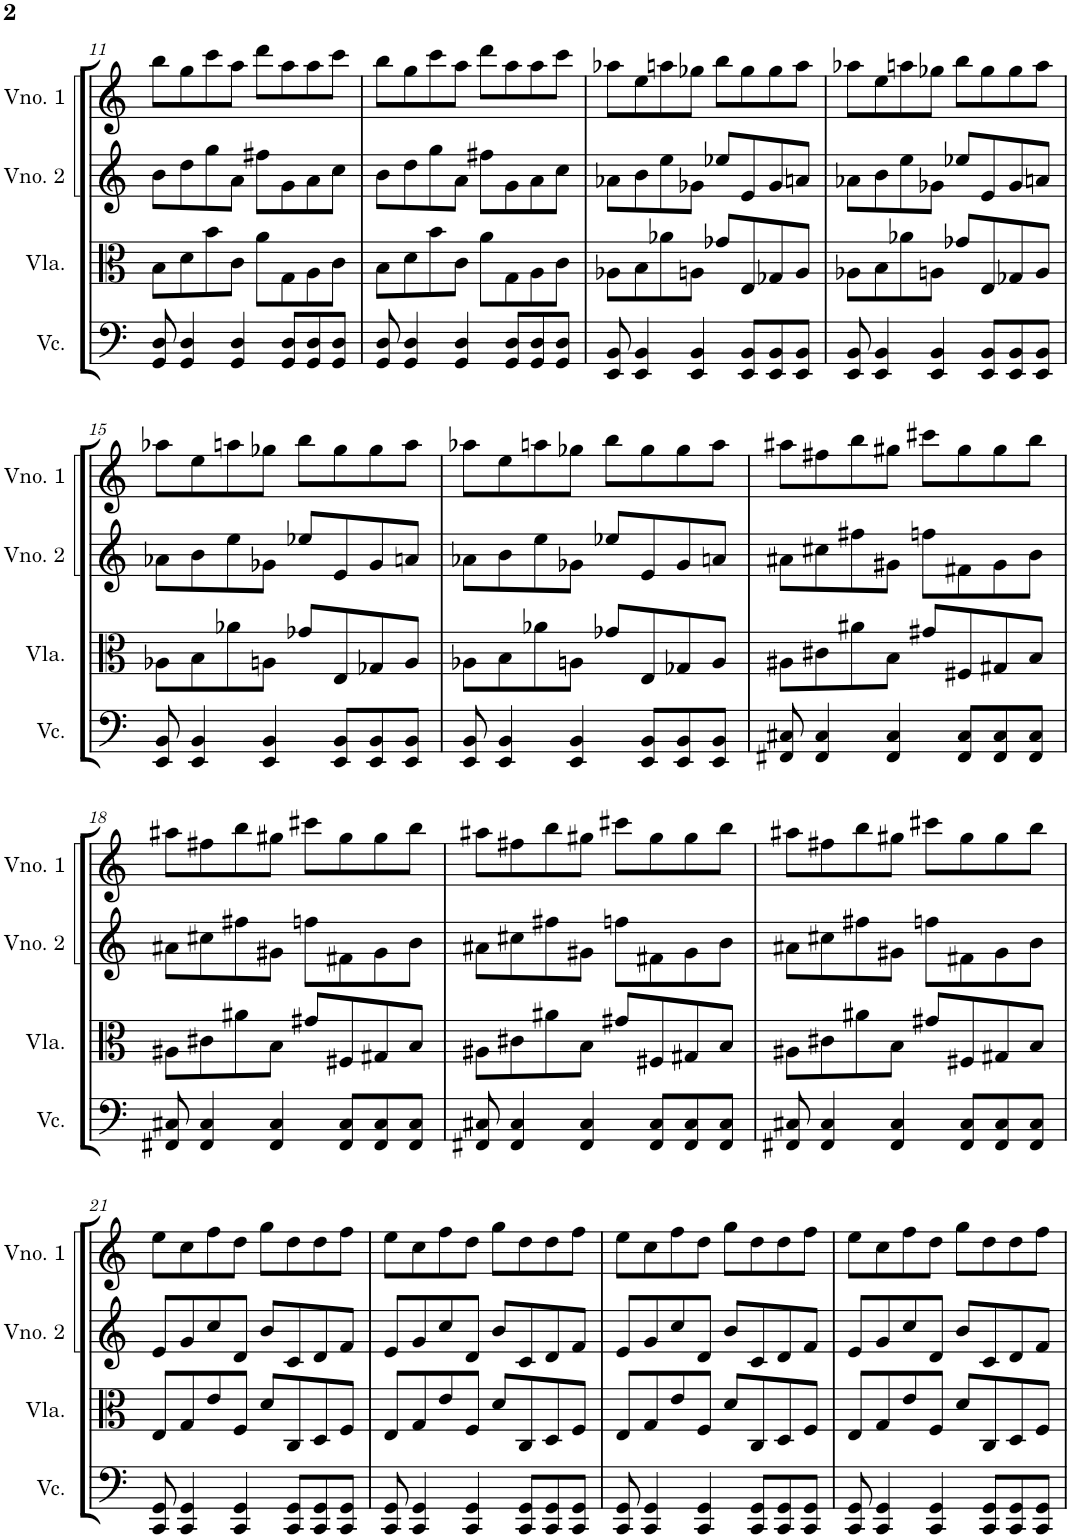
**kern	**kern	**kern	**kern
*part4	*part3	*part2	*part1
*staff4	*staff3	*staff2	*staff1
*I"Violoncelo	*I"Viola	*I"Violino 2	*I"Violino 1
*I'Vc.	*I'Vla.	*I'Vno. 2	*I'Vno. 1
!!LO:PB:g=z
*clefF4	*clefC3	*clefG2	*clefG2
*k[]	*k[]	*k[]	*k[]
*M4/4	*M4/4	*M4/4	*M4/4
=11	=11	=11	=11
8GG/ 8D/	8B\L	8b\L	8bb\L
4GG/ 4D/	8d\	8dd\	8gg\
.	8b\	8gg\	8ccc\
4GG/ 4D/	8c\J	8a\J	8aa\J
.	8a\L	8ff#X\L	8ddd\L
8GG/ 8D/L	8G\	8g\	8aa\
8GG/ 8D/	8A\	8a\	8aa\
8GG/ 8D/J	8c\J	8cc\J	8ccc\J
=12	=12	=12	=12
8GG/ 8D/	8B\L	8b\L	8bb\L
4GG/ 4D/	8d\	8dd\	8gg\
.	8b\	8gg\	8ccc\
4GG/ 4D/	8c\J	8a\J	8aa\J
.	8a\L	8ff#X\L	8ddd\L
8GG/ 8D/L	8G\	8g\	8aa\
8GG/ 8D/	8A\	8a\	8aa\
8GG/ 8D/J	8c\J	8cc\J	8ccc\J
=13	=13	=13	=13
8EE/ 8BB/	8A-X\L	8a-X\L	8aa-X\L
4EE/ 4BB/	8B\	8b\	8ee\
.	8a-X\	8ee\	8aan\
4EE/ 4BB/	8An\J	8g-X\J	8gg-X\J
.	8g-X/L	8ee-X/L	8bb\L
8EE/ 8BB/L	8E/	8e/	8gg-\
8EE/ 8BB/	8G-X/	8g-/	8gg-\
8EE/ 8BB/J	8A/J	8an/J	8aa\J
=14	=14	=14	=14
8EE/ 8BB/	8A-X\L	8a-X\L	8aa-X\L
4EE/ 4BB/	8B\	8b\	8ee\
.	8a-X\	8ee\	8aan\
4EE/ 4BB/	8An\J	8g-X\J	8gg-X\J
.	8g-X/L	8ee-X/L	8bb\L
8EE/ 8BB/L	8E/	8e/	8gg-\
8EE/ 8BB/	8G-X/	8g-/	8gg-\
8EE/ 8BB/J	8A/J	8an/J	8aa\J
!!LO:LB:g=z
=15	=15	=15	=15
8EE/ 8BB/	8A-X\L	8a-X\L	8aa-X\L
4EE/ 4BB/	8B\	8b\	8ee\
.	8a-X\	8ee\	8aan\
4EE/ 4BB/	8An\J	8g-X\J	8gg-X\J
.	8g-X/L	8ee-X/L	8bb\L
8EE/ 8BB/L	8E/	8e/	8gg-\
8EE/ 8BB/	8G-X/	8g-/	8gg-\
8EE/ 8BB/J	8A/J	8an/J	8aa\J
=16	=16	=16	=16
8EE/ 8BB/	8A-X\L	8a-X\L	8aa-X\L
4EE/ 4BB/	8B\	8b\	8ee\
.	8a-X\	8ee\	8aan\
4EE/ 4BB/	8An\J	8g-X\J	8gg-X\J
.	8g-X/L	8ee-X/L	8bb\L
8EE/ 8BB/L	8E/	8e/	8gg-\
8EE/ 8BB/	8G-X/	8g-/	8gg-\
8EE/ 8BB/J	8A/J	8an/J	8aa\J
=17	=17	=17	=17
8FF#X/ 8C#X/	8A#X\L	8a#X\L	8aa#X\L
4FF#/ 4C#/	8c#X\	8cc#X\	8ff#X\
.	8a#X\	8ff#X\	8bb\
4FF#/ 4C#/	8B\J	8g#X\J	8gg#X\J
.	8g#X/L	8ffn\L	8ccc#X\L
8FF#/ 8C#/L	8F#X/	8f#X\	8gg#\
8FF#/ 8C#/	8G#X/	8g#\	8gg#\
8FF#/ 8C#/J	8B/J	8b\J	8bb\J
!!LO:LB:g=z
=18	=18	=18	=18
8FF#X/ 8C#X/	8A#X\L	8a#X\L	8aa#X\L
4FF#/ 4C#/	8c#X\	8cc#X\	8ff#X\
.	8a#X\	8ff#X\	8bb\
4FF#/ 4C#/	8B\J	8g#X\J	8gg#X\J
.	8g#X/L	8ffn\L	8ccc#X\L
8FF#/ 8C#/L	8F#X/	8f#X\	8gg#\
8FF#/ 8C#/	8G#X/	8g#\	8gg#\
8FF#/ 8C#/J	8B/J	8b\J	8bb\J
=19	=19	=19	=19
8FF#X/ 8C#X/	8A#X\L	8a#X\L	8aa#X\L
4FF#/ 4C#/	8c#X\	8cc#X\	8ff#X\
.	8a#X\	8ff#X\	8bb\
4FF#/ 4C#/	8B\J	8g#X\J	8gg#X\J
.	8g#X/L	8ffn\L	8ccc#X\L
8FF#/ 8C#/L	8F#X/	8f#X\	8gg#\
8FF#/ 8C#/	8G#X/	8g#\	8gg#\
8FF#/ 8C#/J	8B/J	8b\J	8bb\J
=20	=20	=20	=20
8FF#X/ 8C#X/	8A#X\L	8a#X\L	8aa#X\L
4FF#/ 4C#/	8c#X\	8cc#X\	8ff#X\
.	8a#X\	8ff#X\	8bb\
4FF#/ 4C#/	8B\J	8g#X\J	8gg#X\J
.	8g#X/L	8ffn\L	8ccc#X\L
8FF#/ 8C#/L	8F#X/	8f#X\	8gg#\
8FF#/ 8C#/	8G#X/	8g#\	8gg#\
8FF#/ 8C#/J	8B/J	8b\J	8bb\J
!!LO:LB:g=z
=21	=21	=21	=21
8CC/ 8GG/	8E/L	8e/L	8ee\L
4CC/ 4GG/	8G/	8g/	8cc\
.	8e/	8cc/	8ff\
4CC/ 4GG/	8F/J	8d/J	8dd\J
.	8d/L	8b/L	8gg\L
8CC/ 8GG/L	8C/	8c/	8dd\
8CC/ 8GG/	8D/	8d/	8dd\
8CC/ 8GG/J	8F/J	8f/J	8ff\J
=22	=22	=22	=22
8CC/ 8GG/	8E/L	8e/L	8ee\L
4CC/ 4GG/	8G/	8g/	8cc\
.	8e/	8cc/	8ff\
4CC/ 4GG/	8F/J	8d/J	8dd\J
.	8d/L	8b/L	8gg\L
8CC/ 8GG/L	8C/	8c/	8dd\
8CC/ 8GG/	8D/	8d/	8dd\
8CC/ 8GG/J	8F/J	8f/J	8ff\J
=23	=23	=23	=23
8CC/ 8GG/	8E/L	8e/L	8ee\L
4CC/ 4GG/	8G/	8g/	8cc\
.	8e/	8cc/	8ff\
4CC/ 4GG/	8F/J	8d/J	8dd\J
.	8d/L	8b/L	8gg\L
8CC/ 8GG/L	8C/	8c/	8dd\
8CC/ 8GG/	8D/	8d/	8dd\
8CC/ 8GG/J	8F/J	8f/J	8ff\J
=24	=24	=24	=24
8CC/ 8GG/	8E/L	8e/L	8ee\L
4CC/ 4GG/	8G/	8g/	8cc\
.	8e/	8cc/	8ff\
4CC/ 4GG/	8F/J	8d/J	8dd\J
.	8d/L	8b/L	8gg\L
8CC/ 8GG/L	8C/	8c/	8dd\
8CC/ 8GG/	8D/	8d/	8dd\
8CC/ 8GG/J	8F/J	8f/J	8ff\J
=	=	=	=
*-	*-	*-	*-
